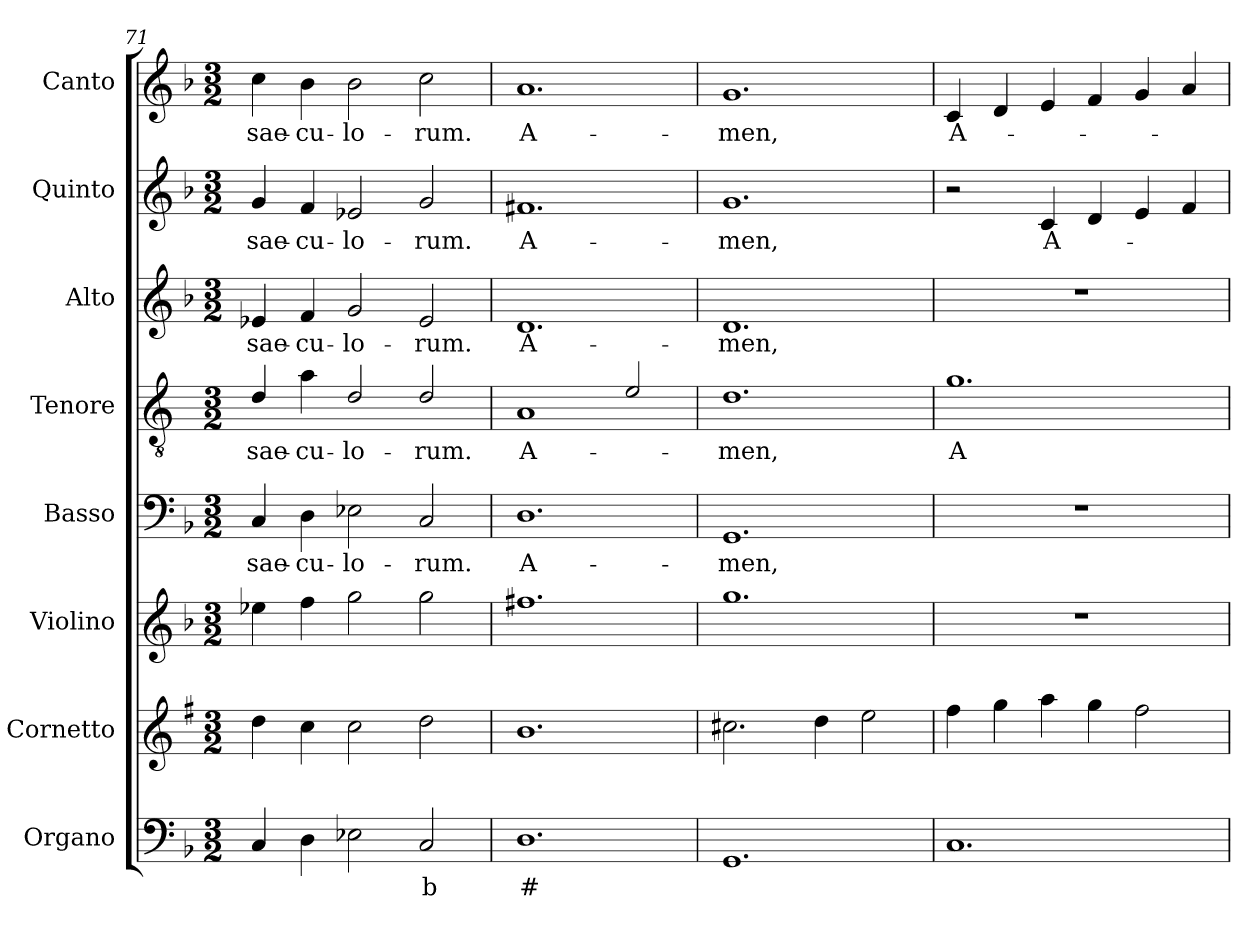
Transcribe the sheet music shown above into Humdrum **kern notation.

**kern	**text	**kern	**kern	**kern	**text	**kern	**text	**kern	**text	**kern	**text	**kern	**text
*part8	*part8	*part7	*part6	*part5	*part5	*part4	*part4	*part3	*part3	*part2	*part2	*part1	*part1
*staff8	*staff8	*staff7	*staff6	*staff5	*staff5	*staff4	*staff4	*staff3	*staff3	*staff2	*staff2	*staff1	*staff1
*I"Organo	*	*I"Cornetto	*I"Violino	*I"Basso	*	*I"Tenore	*	*I"Alto	*	*I"Quinto	*	*I"Canto	*
*I'Or	*	*I'Cto.	*I'Vln.	*I'B	*	*I'T	*	*I'A	*	*	*	*I'C	*
*clefF4	*	*clefG2	*clefG2	*clefF4	*	*clefGv2	*	*clefG2	*	*clefG2	*	*clefG2	*
*	*	*ITrd1c2	*	*	*	*ITrd4c7	*	*	*	*	*	*	*
*k[b-]	*	*k[b-]	*k[b-]	*k[b-]	*	*k[b-]	*	*k[b-]	*	*k[b-]	*	*k[b-]	*
*F:	*	*F:	*F:	*F:	*	*F:	*	*F:	*	*F:	*	*F:	*
*M3/2	*	*M3/2	*M3/2	*M3/2	*	*M3/2	*	*M3/2	*	*M3/2	*	*M3/2	*
=71	=71	=71	=71	=71	=71	=71	=71	=71	=71	=71	=71	=71	=71
!	!	!	!	!	!LO:LY:b	!	!LO:LY:b	!	!LO:LY:b	!	!LO:LY:b	!	!LO:LY:b
4C/	.	4cc\	4ee-X\	4C/	sae-	4G/	sae-	4e-X/	sae-	4g/	sae-	4cc\	sae-
!	!	!	!	!	!LO:LY:b	!	!LO:LY:b	!	!LO:LY:b	!	!LO:LY:b	!	!LO:LY:b
4D\	.	4b-\	4ff\	4D\	-cu-	4d\	-cu-	4f/	-cu-	4f/	-cu-	4b-\	-cu-
!	!	!	!	!	!LO:LY:b	!	!LO:LY:b	!	!LO:LY:b	!	!LO:LY:b	!	!LO:LY:b
2E-X\	.	2b-\	2gg\	2E-X\	-lo-	2G/	-lo-	2g/	-lo-	2e-X/	-lo-	2b-\	-lo-
!	!LO:LY:b	!	!	!	!LO:LY:b	!	!LO:LY:b	!	!LO:LY:b	!	!LO:LY:b	!	!LO:LY:b
2C/	b	2cc\	2gg\	2C/	-rum.	2G/	-rum.	2e-/	-rum.	2g/	-rum.	2cc\	-rum.
=72	=72	=72	=72	=72	=72	=72	=72	=72	=72	=72	=72	=72	=72
!	!LO:LY:b	!	!	!	!LO:LY:b	!	!LO:LY:b	!	!LO:LY:b	!	!LO:LY:b	!	!LO:LY:b
1.D	#	1.a	1.ff#X	1.D	A-	1D	A-	1.d	A-	1.f#X	A-	1.a	A-
.	.	.	.	.	.	2A/	.	.	.	.	.	.	.
=73	=73	=73	=73	=73	=73	=73	=73	=73	=73	=73	=73	=73	=73
!	!	!	!	!	!LO:LY:b	!	!LO:LY:b	!	!LO:LY:b	!	!LO:LY:b	!	!LO:LY:b
1.GG	.	2.bn\	1.gg	1.GG	-men,	1.G	-men,	1.d	-men,	1.g	-men,	1.g	-men,
.	.	4cc\	.	.	.	.	.	.	.	.	.	.	.
.	.	2dd\	.	.	.	.	.	.	.	.	.	.	.
=74	=74	=74	=74	=74	=74	=74	=74	=74	=74	=74	=74	=74	=74
!	!	!	!	!	!	!	!LO:LY:b	!	!	!	!	!	!LO:LY:b
1.C	.	4ee\	1.r	1.r	.	1.c	A-	1.r	.	2r	.	4c/	A-
.	.	4ff\	.	.	.	.	.	.	.	.	.	4d/	.
!	!	!	!	!	!	!	!	!	!	!	!LO:LY:b	!	!
.	.	4gg\	.	.	.	.	.	.	.	4c/	A-	4e/	.
.	.	4ff\	.	.	.	.	.	.	.	4d/	.	4f/	.
.	.	2ee\	.	.	.	.	.	.	.	4e/	.	4g/	.
.	.	.	.	.	.	.	.	.	.	4f/	.	4a/	.
=	=	=	=	=	=	=	=	=	=	=	=	=	=
*-	*-	*-	*-	*-	*-	*-	*-	*-	*-	*-	*-	*-	*-
